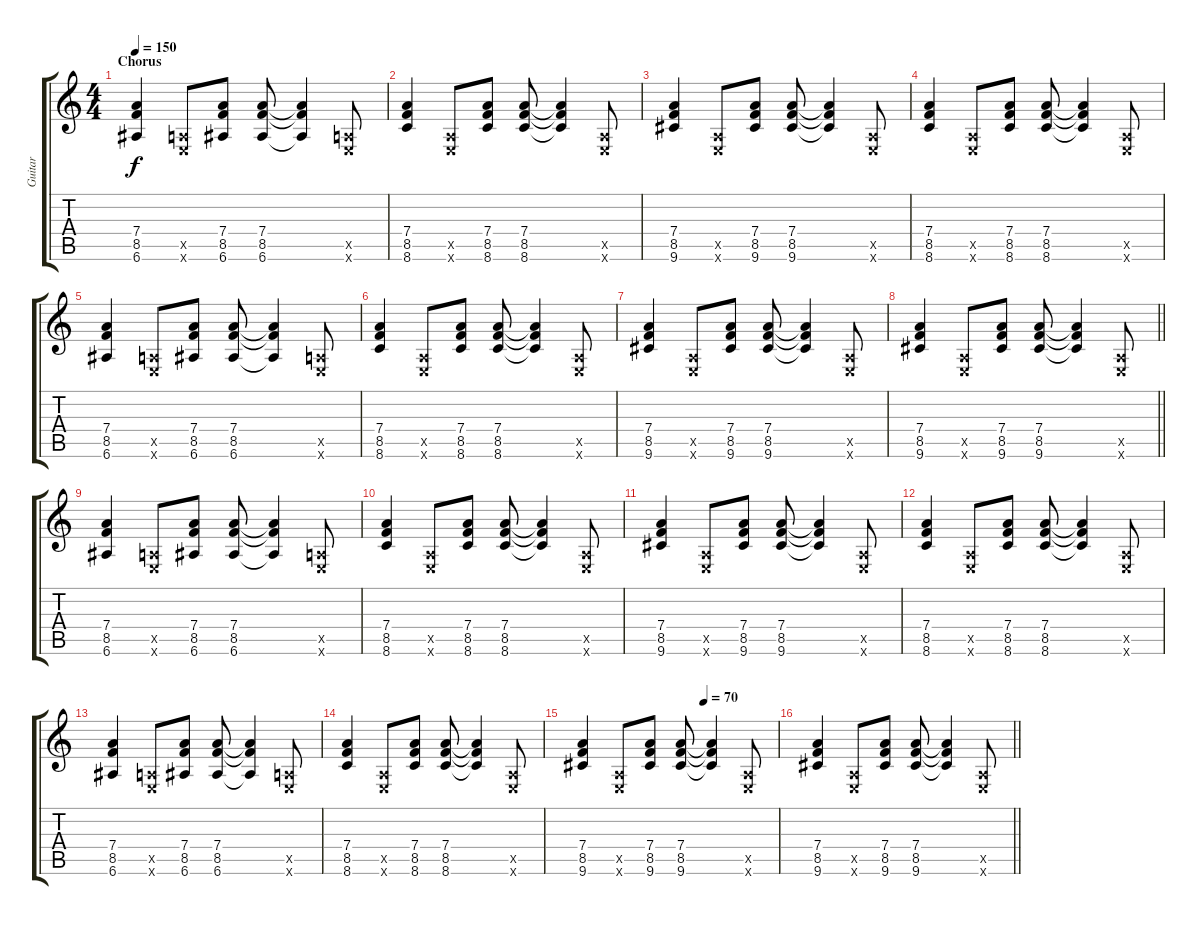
\track ("Guitar" "Guitar") {instrument overdrivenguitar}
\staff {score tabs}
\tuning (E4 B3 G3 D3 A2 E2) {hide}
\ts (4 4)
\section ("" "Chorus")
\tempo 150
\clef g2
\ks c
(7.4 8.5 6.6).4{dy f instrument overdrivenguitar} (0.5{x} 0.6{x}).8 (7.4 8.5 6.6).8 (7.4 8.5 6.6).8 (7.4{t} 8.5{t} 6.6{t}).4 (0.5{x} 0.6{x}).8 |
(7.4 8.5 8.6).4 (0.5{x} 0.6{x}).8 (7.4 8.5 8.6).8 (7.4 8.5 8.6).8 (7.4{t} 8.5{t} 8.6{t}).4 (0.5{x} 0.6{x}).8 |
(7.4 8.5 9.6).4 (0.5{x} 0.6{x}).8 (7.4 8.5 9.6).8 (7.4 8.5 9.6).8 (7.4{t} 8.5{t} 9.6{t}).4 (0.5{x} 0.6{x}).8 |
(7.4 8.5 8.6).4 (0.5{x} 0.6{x}).8 (7.4 8.5 8.6).8 (7.4 8.5 8.6).8 (7.4{t} 8.5{t} 8.6{t}).4 (0.5{x} 0.6{x}).8 |
(7.4 8.5 6.6).4 (0.5{x} 0.6{x}).8 (7.4 8.5 6.6).8 (7.4 8.5 6.6).8 (7.4{t} 8.5{t} 6.6{t}).4 (0.5{x} 0.6{x}).8 |
(7.4 8.5 8.6).4 (0.5{x} 0.6{x}).8 (7.4 8.5 8.6).8 (7.4 8.5 8.6).8 (7.4{t} 8.5{t} 8.6{t}).4 (0.5{x} 0.6{x}).8 |
(7.4 8.5 9.6).4 (0.5{x} 0.6{x}).8 (7.4 8.5 9.6).8 (7.4 8.5 9.6).8 (7.4{t} 8.5{t} 9.6{t}).4 (0.5{x} 0.6{x}).8 |
\barLineRight lightlight
(7.4 8.5 9.6).4 (0.5{x} 0.6{x}).8 (7.4 8.5 9.6).8 (7.4 8.5 9.6).8 (7.4{t} 8.5{t} 9.6{t}).4 (0.5{x} 0.6{x}).8 |
(7.4 8.5 6.6).4 (0.5{x} 0.6{x}).8 (7.4 8.5 6.6).8 (7.4 8.5 6.6).8 (7.4{t} 8.5{t} 6.6{t}).4 (0.5{x} 0.6{x}).8 |
(7.4 8.5 8.6).4 (0.5{x} 0.6{x}).8 (7.4 8.5 8.6).8 (7.4 8.5 8.6).8 (7.4{t} 8.5{t} 8.6{t}).4 (0.5{x} 0.6{x}).8 |
(7.4 8.5 9.6).4 (0.5{x} 0.6{x}).8 (7.4 8.5 9.6).8 (7.4 8.5 9.6).8 (7.4{t} 8.5{t} 9.6{t}).4 (0.5{x} 0.6{x}).8 |
(7.4 8.5 8.6).4 (0.5{x} 0.6{x}).8 (7.4 8.5 8.6).8 (7.4 8.5 8.6).8 (7.4{t} 8.5{t} 8.6{t}).4 (0.5{x} 0.6{x}).8 |
(7.4 8.5 6.6).4 (0.5{x} 0.6{x}).8 (7.4 8.5 6.6).8 (7.4 8.5 6.6).8 (7.4{t} 8.5{t} 6.6{t}).4 (0.5{x} 0.6{x}).8 |
(7.4 8.5 8.6).4 (0.5{x} 0.6{x}).8 (7.4 8.5 8.6).8 (7.4 8.5 8.6).8 (7.4{t} 8.5{t} 8.6{t}).4 (0.5{x} 0.6{x}).8 |
\tempo (70 0.625)
(7.4 8.5 9.6).4 (0.5{x} 0.6{x}).8 (7.4 8.5 9.6).8 (7.4 8.5 9.6).8 (7.4{t} 8.5{t} 9.6{t}).4 (0.5{x} 0.6{x}).8 |
\barLineRight lightlight
(7.4 8.5 9.6).4 (0.5{x} 0.6{x}).8 (7.4 8.5 9.6).8 (7.4 8.5 9.6).8 (7.4{t} 8.5{t} 9.6{t}).4 (0.5{x} 0.6{x}).8
